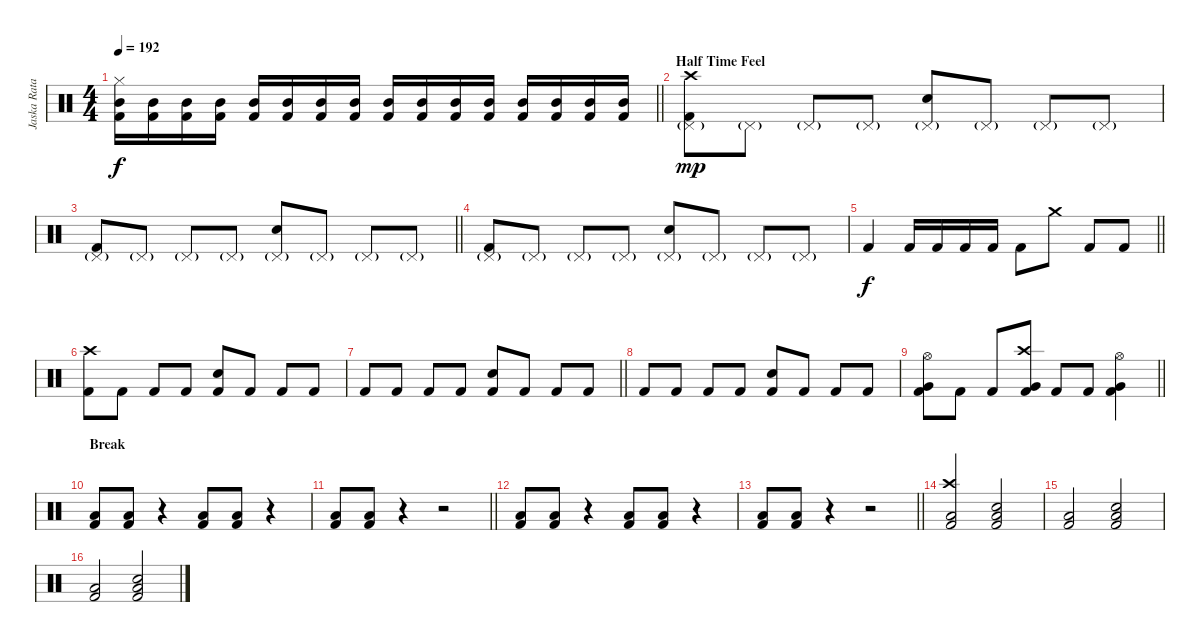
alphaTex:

\track ("Jaska Ratakinan" "Jaska Rata") {instrument percussion}
\staff {score}
\articulation defaults
\ts (4 4)
\tempo 192
\clef neutral
\barLineRight lightlight
\ks c
("Kick (hit) 2" "Mid Tom (hit)" "Hi-Hat (closed)").16{dy f} ("Kick (hit) 2" "Mid Tom (hit)").16 ("Kick (hit) 2" "Mid Tom (hit)").16 ("Kick (hit) 2" "Mid Tom (hit)").16 ("Kick (hit) 2" "Mid Tom (hit)").16 ("Kick (hit) 2" "Mid Tom (hit)").16 ("Kick (hit) 2" "Mid Tom (hit)").16 ("Kick (hit) 2" "Mid Tom (hit)").16 ("Kick (hit) 2" "Mid Tom (hit)").16 ("Kick (hit) 2" "Mid Tom (hit)").16 ("Kick (hit) 2" "Mid Tom (hit)").16 ("Kick (hit) 2" "Mid Tom (hit)").16 ("Kick (hit) 2" "Mid Tom (hit)").16 ("Kick (hit) 2" "Mid Tom (hit)").16 ("Kick (hit) 2" "Mid Tom (hit)").16 ("Kick (hit) 2" "Mid Tom (hit)").16 |
\section ("" "Half Time Feel")
("Kick (hit) 2" "Pedal Hi-Hat (hit)"{g} "Crash high (hit)").8{dy mp} "Pedal Hi-Hat (hit)"{g}.8 "Pedal Hi-Hat (hit)"{g}.8 "Pedal Hi-Hat (hit)"{g}.8 ("Pedal Hi-Hat (hit)"{g} "Electric Snare (hit)").8 "Pedal Hi-Hat (hit)"{g}.8 "Pedal Hi-Hat (hit)"{g}.8 "Pedal Hi-Hat (hit)"{g}.8 |
\barLineRight lightlight
("Kick (hit) 2" "Pedal Hi-Hat (hit)"{g}).8 "Pedal Hi-Hat (hit)"{g}.8 "Pedal Hi-Hat (hit)"{g}.8 "Pedal Hi-Hat (hit)"{g}.8 ("Pedal Hi-Hat (hit)"{g} "Electric Snare (hit)").8 "Pedal Hi-Hat (hit)"{g}.8 "Pedal Hi-Hat (hit)"{g}.8 "Pedal Hi-Hat (hit)"{g}.8 |
("Kick (hit) 2" "Pedal Hi-Hat (hit)"{g}).8 "Pedal Hi-Hat (hit)"{g}.8 "Pedal Hi-Hat (hit)"{g}.8 "Pedal Hi-Hat (hit)"{g}.8 ("Pedal Hi-Hat (hit)"{g} "Electric Snare (hit)").8 "Pedal Hi-Hat (hit)"{g}.8 "Pedal Hi-Hat (hit)"{g}.8 "Pedal Hi-Hat (hit)"{g}.8 |
\barLineRight lightlight "Kick (hit) 2".4{dy f} "Kick (hit) 2".16 "Kick (hit) 2".16 "Kick (hit) 2".16 "Kick (hit) 2".16 "Kick (hit) 2".8 "Crash medium (hit)".8 "Kick (hit) 2".8 "Kick (hit) 2".8
|
("Kick (hit) 2" "Crash high (hit)").8 "Kick (hit) 2".8 "Kick (hit) 2".8 "Kick (hit) 2".8 ("Kick (hit) 2" "Electric Snare (hit)").8 "Kick (hit) 2".8 "Kick (hit) 2".8 "Kick (hit) 2".8 |
\barLineRight lightlight "Kick (hit) 2".8 "Kick (hit) 2".8 "Kick (hit) 2".8 "Kick (hit) 2".8
("Kick (hit) 2" "Electric Snare (hit)").8 "Kick (hit) 2".8 "Kick (hit) 2".8 "Kick (hit) 2".8 |
"Kick (hit) 2".8 "Kick (hit) 2".8 "Kick (hit) 2".8 "Kick (hit) 2".8 ("Kick (hit) 2" "Electric Snare (hit)").8 "Kick (hit) 2".8 "Kick (hit) 2".8 "Kick (hit) 2".8 |
\barLineRight lightlight
("Kick (hit) 2" "Very Low Tom (hit)" "Hi-Hat (open)").8 "Kick (hit) 2".8 "Kick (hit) 2".8 ("Kick (hit) 2" "Very Low Tom (hit)" "Crash high (hit)").8 "Kick (hit) 2".8 "Kick (hit) 2".8 ("Kick (hit) 2" "Very Low Tom (hit)" "Hi-Hat (open)").4 |
\section ("" "Break")
("Kick (hit) 2" "Low Tom (hit)").8 ("Kick (hit) 2" "Low Tom (hit)").8 r.4 ("Kick (hit) 2" "Low Tom (hit)").8 ("Kick (hit) 2" "Low Tom (hit)").8 r.4 |
\barLineRight lightlight
("Kick (hit) 2" "Low Tom (hit)").8 ("Kick (hit) 2" "Low Tom (hit)").8 r.4 r.2 |
("Kick (hit) 2" "Low Tom (hit)").8 ("Kick (hit) 2" "Low Tom (hit)").8 r.4 ("Kick (hit) 2" "Low Tom (hit)").8 ("Kick (hit) 2" "Low Tom (hit)").8 r.4 |
\barLineRight lightlight
("Kick (hit) 2" "Low Tom (hit)").8 ("Kick (hit) 2" "Low Tom (hit)").8 r.4 r.2 |
("Kick (hit) 2" "Low Tom (hit)" "Crash high (hit)").2 ("Kick (hit) 2" "Snare (hit) 2" "Low Tom (hit)").2 |
("Kick (hit) 2" "Low Tom (hit)").2 ("Kick (hit) 2" "Snare (hit) 2" "Low Tom (hit)").2 |
("Kick (hit) 2" "Low Tom (hit)").2 ("Kick (hit) 2" "Snare (hit) 2" "Low Tom (hit)").2
